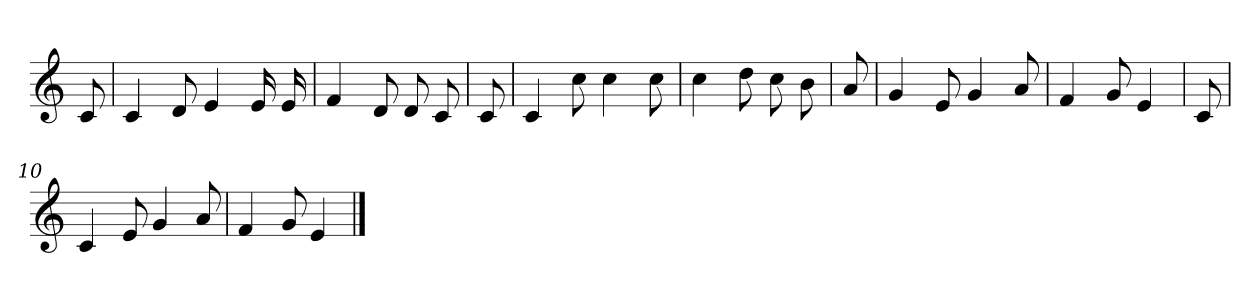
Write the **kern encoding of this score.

**kern
*part1
*staff1
*clefG2
*k[]
*C:
=
8c
=1
4c
8d
4e
16e
16e
=2
4f
8d
8d
8c
=3
8c
=4
4c
8cc
4cc
8cc
=5
4cc
8dd
8cc
8b
=6
8a
=7
4g
8e
4g
8a
=8
4f
8g
4e
=9
8c
=10
4c
8e
4g
8a
=11
4f
8g
4e
==
*-
